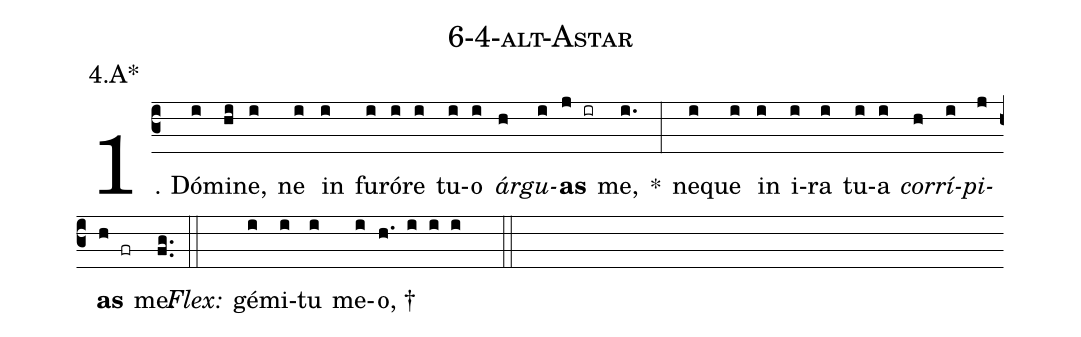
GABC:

name: 6-4-alt-Astar;
annotation: 4.A*;
%%
(c3)1. Dó(i)mi(hi)ne,(i) ne(i) in(i) fu(i)ró(i)re(i) tu(i)o(i) <i>ár</i>(h)<i>gu</i>(i)<b>as</b>(j ir) me,(i.) *(:) ne(i)que(i) in(i) i(i)ra(i) tu(i)a(i) <i>cor</i>(h)<i>rí</i>(i)<i>pi</i>(j)<b>as</b>(h fr) me.(fg..) (::)
<i>Flex:</i>()  gé(i)mi(i)tu(i) me(i)o, †(h. i i i  ::)
